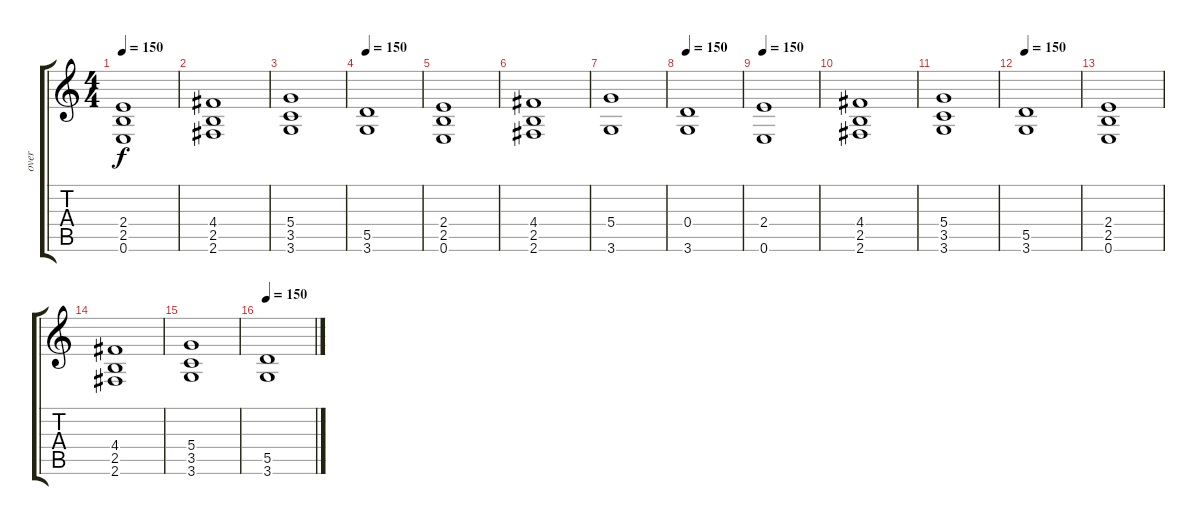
\track ("over" "over") {instrument overdrivenguitar}
\staff {score tabs}
\tuning (E4 B3 G3 D3 A2 E2) {hide}
\ts (4 4)
\tempo 150
\clef g2
\ks c
(2.4 2.5 0.6).1{dy f} |
(4.4 2.5 2.6).1 |
(5.4 3.5 3.6).1 |
\tempo 150
(5.5 3.6).1 |
(2.4 2.5 0.6).1 |
(4.4 2.5 2.6).1 |
(5.4 3.6).1 |
\tempo 150
(0.4 3.6).1 |
\tempo 150
(2.4 0.6).1 |
(4.4 2.5 2.6).1 |
(5.4 3.5 3.6).1 |
\tempo 150
(5.5 3.6).1 |
(2.4 2.5 0.6).1 |
(4.4 2.5 2.6).1 |
(5.4 3.5 3.6).1 |
\tempo 150
(5.5 3.6).1
